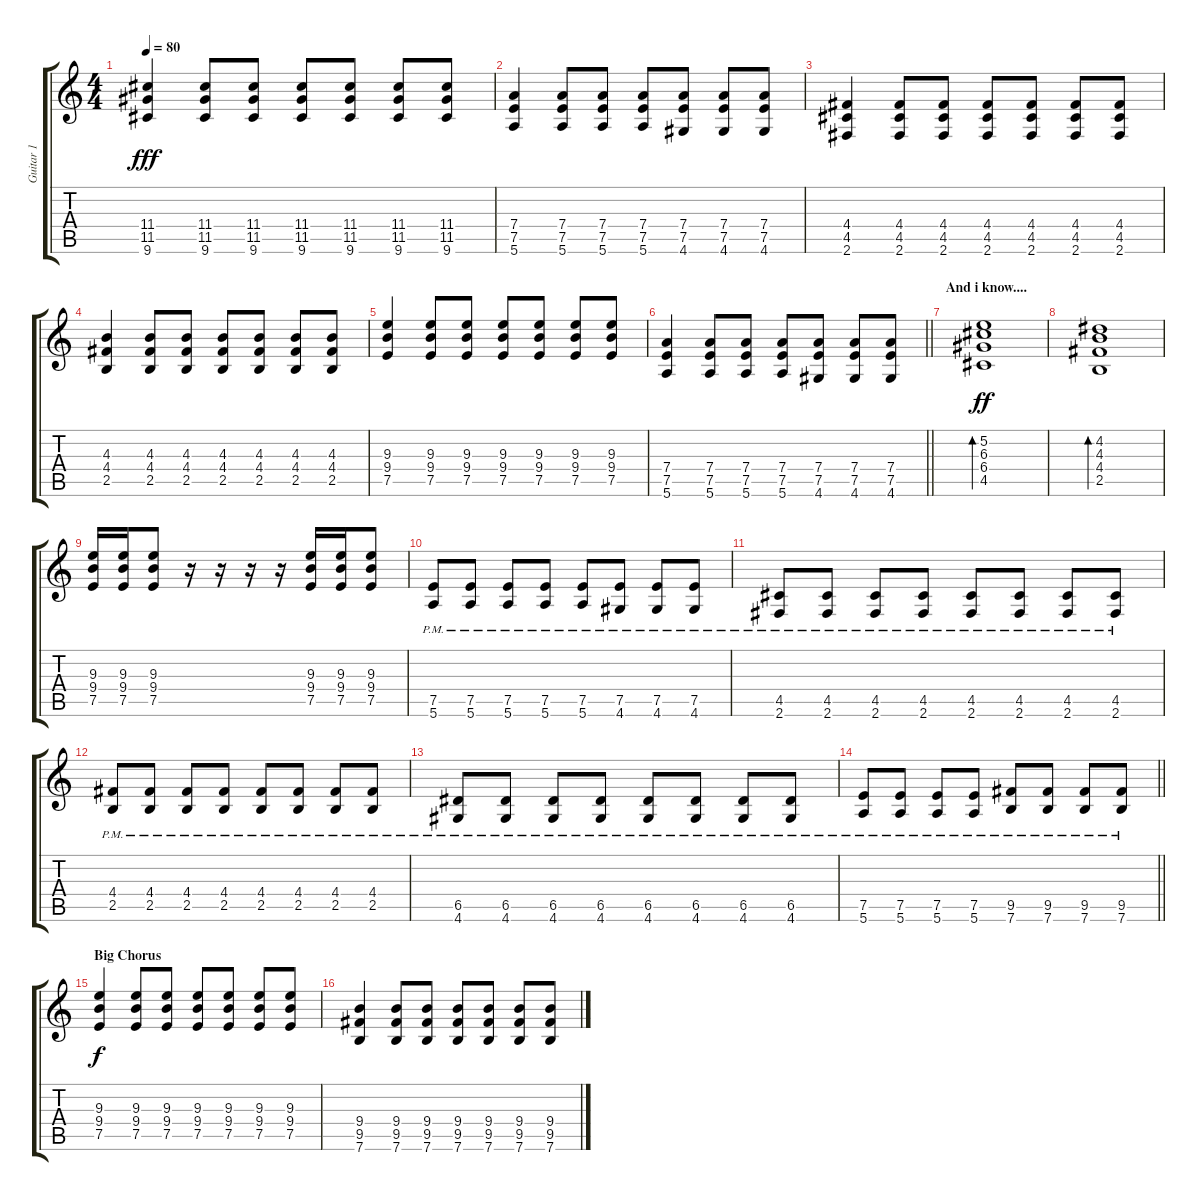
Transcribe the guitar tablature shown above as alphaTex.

\track ("Guitar 1" "Guitar 1") {instrument distortionguitar}
\staff {score tabs}
\tuning (E4 B3 G3 D3 A2 E2) {hide}
\ts (4 4)
\tempo 80
\clef g2
\ks c
(11.4 11.5 9.6).4{dy fff} (11.4 11.5 9.6).8 (11.4 11.5 9.6).8 (11.4 11.5 9.6).8 (11.4 11.5 9.6).8 (11.4 11.5 9.6).8 (11.4 11.5 9.6).8 |
(7.4 7.5 5.6).4 (7.4 7.5 5.6).8 (7.4 7.5 5.6).8 (7.4 7.5 5.6).8 (7.4 7.5 4.6).8 (7.4 7.5 4.6).8 (7.4 7.5 4.6).8 |
(4.4 4.5 2.6).4 (4.4 4.5 2.6).8 (4.4 4.5 2.6).8 (4.4 4.5 2.6).8 (4.4 4.5 2.6).8 (4.4 4.5 2.6).8 (4.4 4.5 2.6).8 |
(4.3 4.4 2.5).4 (4.3 4.4 2.5).8 (4.3 4.4 2.5).8 (4.3 4.4 2.5).8 (4.3 4.4 2.5).8 (4.3 4.4 2.5).8 (4.3 4.4 2.5).8 |
(9.3 9.4 7.5).4 (9.3 9.4 7.5).8 (9.3 9.4 7.5).8 (9.3 9.4 7.5).8 (9.3 9.4 7.5).8 (9.3 9.4 7.5).8 (9.3 9.4 7.5).8 |
\barLineRight lightlight
(7.4 7.5 5.6).4 (7.4 7.5 5.6).8 (7.4 7.5 5.6).8 (7.4 7.5 5.6).8 (7.4 7.5 4.6).8 (7.4 7.5 4.6).8 (7.4 7.5 4.6).8 |
\section ("" "And i know....")
(5.2 6.3 6.4 4.5).1{bd 240 dy ff} |
(4.2 4.3 4.4 2.5).1{bd 240} |
(9.3 9.4 7.5).16 (9.3 9.4 7.5).16 (9.3 9.4 7.5).8 r.16 r.16 r.16 r.16 (9.3 9.4 7.5).16 (9.3 9.4 7.5).16 (9.3 9.4 7.5).8 |
(7.5{pm} 5.6{pm}).8 (7.5{pm} 5.6{pm}).8 (7.5{pm} 5.6{pm}).8 (7.5{pm} 5.6{pm}).8 (7.5{pm} 5.6{pm}).8 (7.5{pm} 4.6{pm}).8 (7.5{pm} 4.6{pm}).8 (7.5{pm} 4.6{pm}).8 |
(4.5{pm} 2.6{pm}).8 (4.5{pm} 2.6{pm}).8 (4.5{pm} 2.6{pm}).8 (4.5{pm} 2.6{pm}).8 (4.5{pm} 2.6{pm}).8 (4.5{pm} 2.6{pm}).8 (4.5{pm} 2.6{pm}).8 (4.5{pm} 2.6{pm}).8 |
(4.4{pm} 2.5{pm}).8 (4.4{pm} 2.5{pm}).8 (4.4{pm} 2.5{pm}).8 (4.4{pm} 2.5{pm}).8 (4.4{pm} 2.5{pm}).8 (4.4{pm} 2.5{pm}).8 (4.4{pm} 2.5{pm}).8 (4.4{pm} 2.5{pm}).8 |
(6.5{pm} 4.6{pm}).8 (6.5{pm} 4.6{pm}).8 (6.5{pm} 4.6{pm}).8 (6.5{pm} 4.6{pm}).8 (6.5{pm} 4.6{pm}).8 (6.5{pm} 4.6{pm}).8 (6.5{pm} 4.6{pm}).8 (6.5{pm} 4.6{pm}).8 |
\barLineRight lightlight
(7.5{pm} 5.6{pm}).8 (7.5{pm} 5.6{pm}).8 (7.5{pm} 5.6{pm}).8 (7.5{pm} 5.6{pm}).8 (9.5{pm} 7.6{pm}).8 (9.5{pm} 7.6{pm}).8 (9.5{pm} 7.6{pm}).8 (9.5{pm} 7.6{pm}).8 |
\section ("" "Big Chorus")
(9.3 9.4 7.5).4{dy f} (9.3 9.4 7.5).8 (9.3 9.4 7.5).8 (9.3 9.4 7.5).8 (9.3 9.4 7.5).8 (9.3 9.4 7.5).8 (9.3 9.4 7.5).8 |
(9.4 9.5 7.6).4 (9.4 9.5 7.6).8 (9.4 9.5 7.6).8 (9.4 9.5 7.6).8 (9.4 9.5 7.6).8 (9.4 9.5 7.6).8 (9.4 9.5 7.6).8
